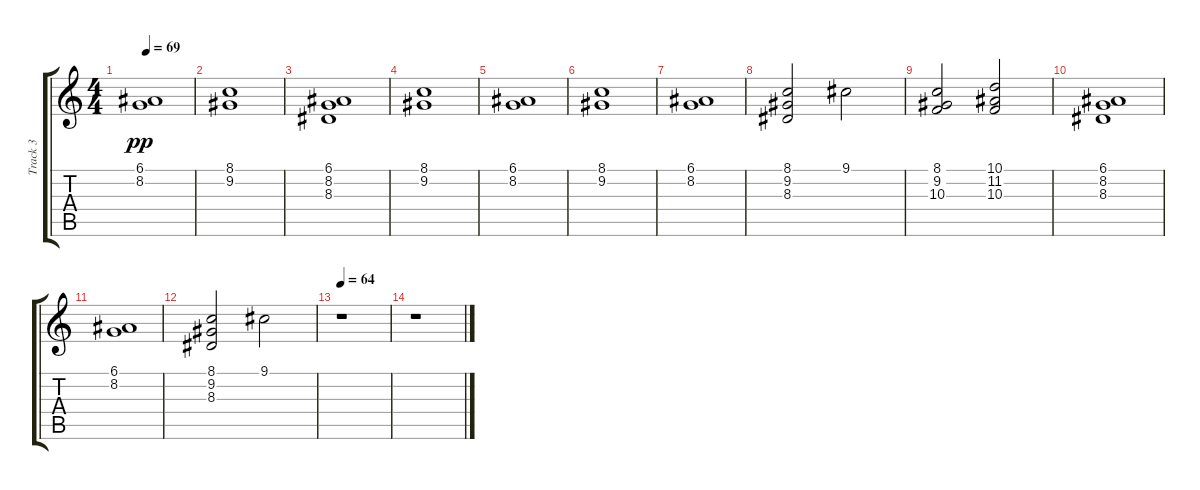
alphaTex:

\track ("Track 3" "Track 3") {instrument pad2warm}
\staff {score tabs}
\tuning (E4 B3 G3 D3 A2 E2) {hide}
\ts (4 4)
\tempo 69
\clef g2
\ks c
(6.1 8.2).1{dy pp} |
(8.1 9.2).1 |
(6.1 8.2 8.3).1 |
(8.1 9.2).1 |
(6.1 8.2).1 |
(8.1 9.2).1 |
(6.1 8.2).1 |
(8.1 9.2 8.3).2 9.1.2 |
(8.1 9.2 10.3).2 (10.1 11.2 10.3).2 |
(6.1 8.2 8.3).1 |
(6.1 8.2).1 |
(8.1 9.2 8.3).2 9.1.2 |
\tempo 64
r.1 |
r.1
